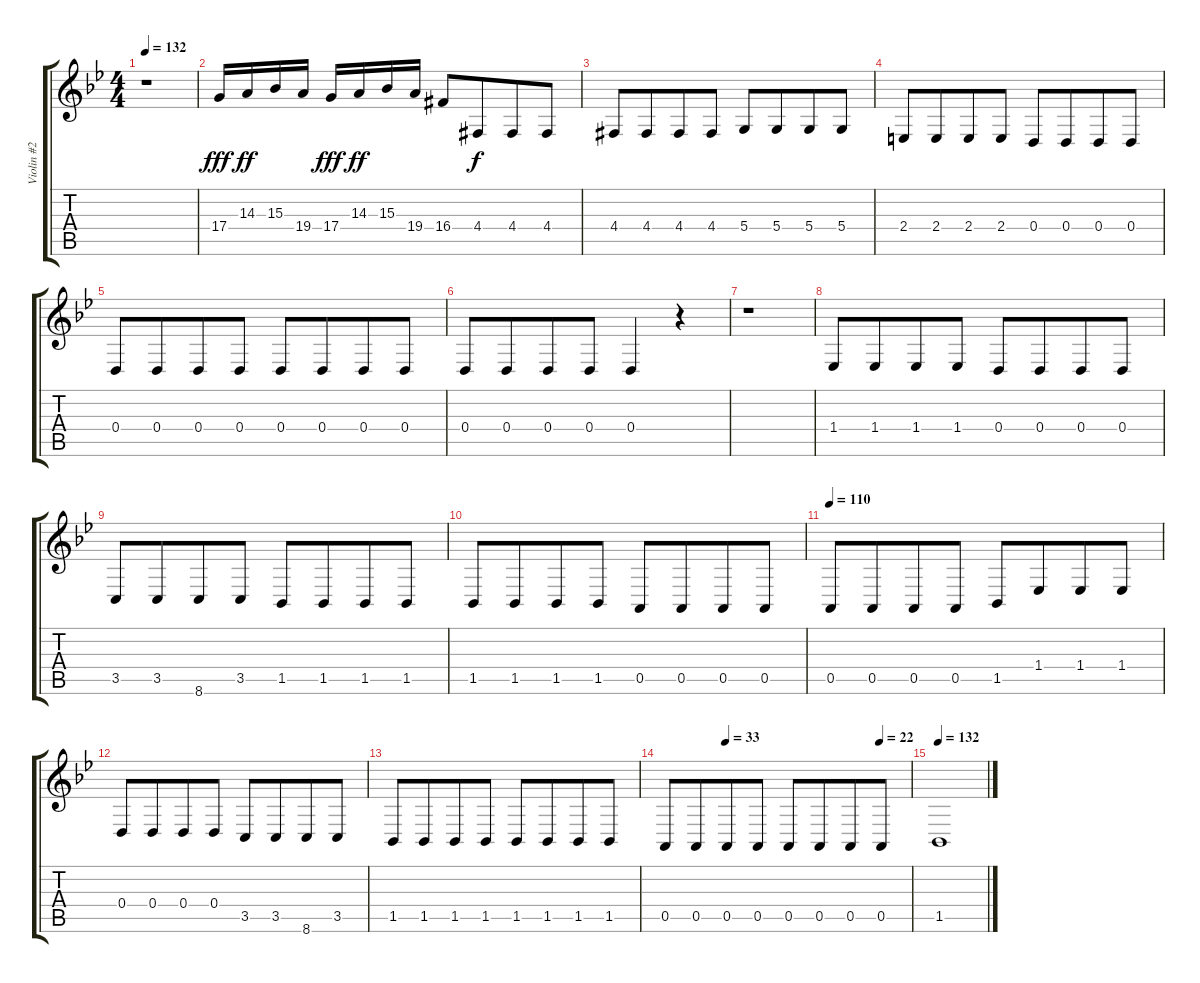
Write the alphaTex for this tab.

\track ("Violin #2" "Violin #2") {instrument stringensemble1}
\staff {score tabs}
\tuning (E4 B3 G3 D3 A2 E2) {hide}
\ts (4 4)
\tempo 132
\clef g2
\ks gminor
r.1{dy f} |
17.4.16{dy fff} 14.3.16{dy ff} 15.3.16 19.4.16 17.4.16{dy fff} 14.3.16{dy ff} 15.3.16 19.4.16 16.4{acc #}.8 4.4{acc #}.8{dy f beam merge} 4.4{acc #}.8 4.4{acc #}.8 |
4.4{acc #}.8 4.4{acc #}.8{beam merge} 4.4{acc #}.8 4.4{acc #}.8 5.4.8 5.4.8{beam merge} 5.4.8 5.4.8 |
2.4.8 2.4.8{beam merge} 2.4.8 2.4.8 0.4.8 0.4.8{beam merge} 0.4.8 0.4.8 |
0.4.8 0.4.8{beam merge} 0.4.8 0.4.8 0.4.8 0.4.8{beam merge} 0.4.8 0.4.8 |
0.4.8 0.4.8{beam merge} 0.4.8 0.4.8 0.4.4 r.4 |
r.1 |
1.4.8{volume 8} 1.4.8{beam merge} 1.4.8 1.4.8 0.4.8 0.4.8{beam merge} 0.4.8 0.4.8 |
3.5.8 3.5.8{beam merge} 8.6.8 3.5.8 1.5.8 1.5.8{beam merge} 1.5.8 1.5.8 |
1.5.8 1.5.8{beam merge} 1.5.8 1.5.8 0.5.8 0.5.8{beam merge} 0.5.8 0.5.8 |
\tempo 110
0.5.8 0.5.8{beam merge} 0.5.8 0.5.8 1.5.8 1.4.8{beam merge} 1.4.8 1.4.8 |
0.4.8{volume 6} 0.4.8{beam merge} 0.4.8 0.4.8 3.5.8 3.5.8{beam merge} 8.6.8 3.5.8 |
1.5.8 1.5.8{beam merge} 1.5.8 1.5.8 1.5.8 1.5.8{beam merge} 1.5.8 1.5.8 |
\tempo (33 0.25)
\tempo (22 0.875)
0.5.8 0.5.8{beam merge} 0.5.8 0.5.8 0.5.8 0.5.8{beam merge} 0.5.8 0.5.8 |
\tempo 132
1.5.1
